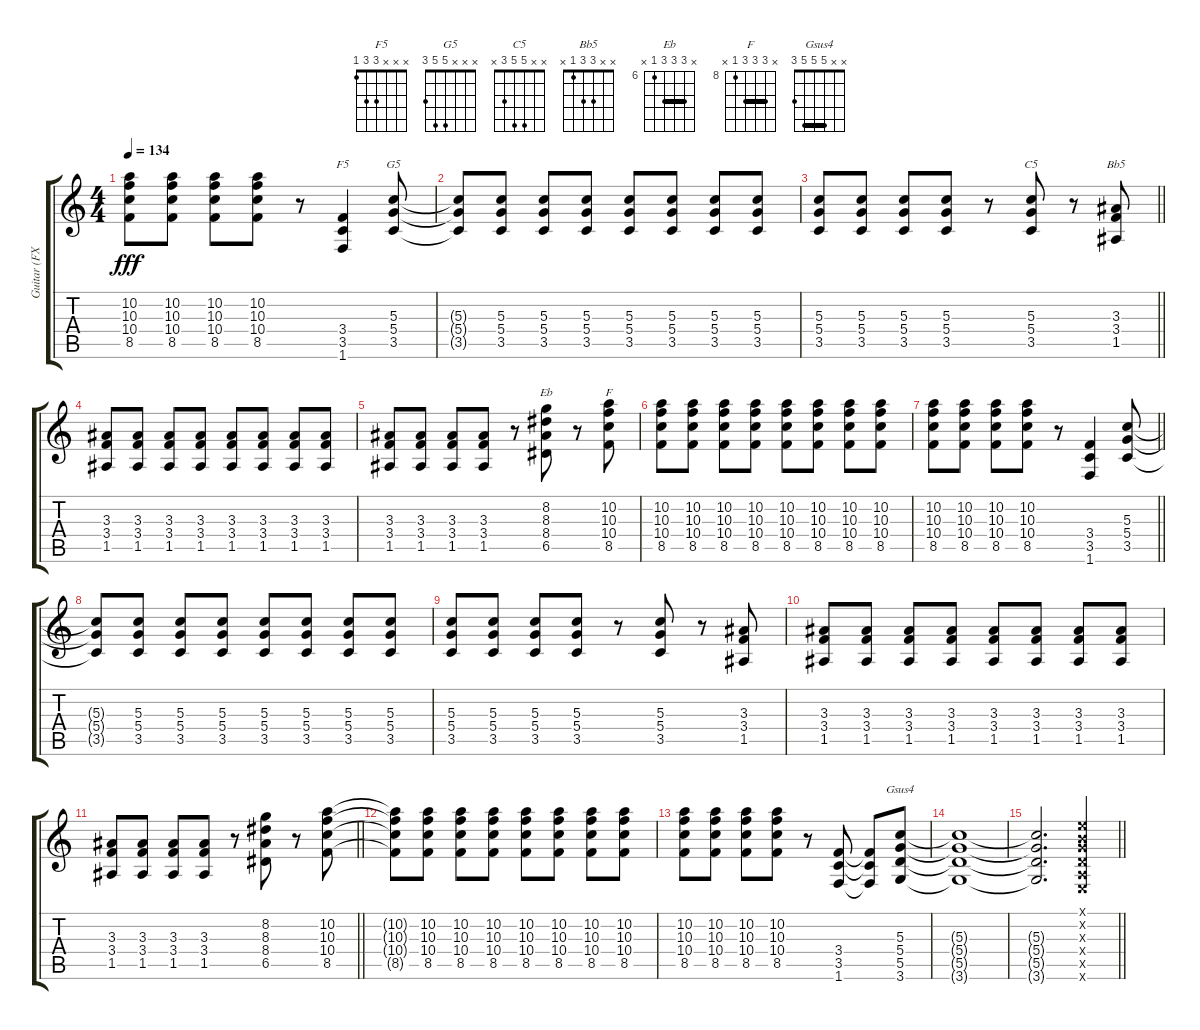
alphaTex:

\track ("Guitar (FX)" "Guitar (FX") {instrument overdrivenguitar}
\staff {score tabs}
\tuning (E4 B3 G3 D3 A2 E2) {hide}
\chord ("F5" x x x 3 3 1)
\chord ("G5" x x x 5 5 3)
\chord ("C5" x x 5 5 3 x)
\chord ("Bb5" x x 3 3 1 x)
\chord ("Eb" x 8 8 8 6 x) {firstfret 6 barre 8}
\chord ("F" x 10 10 10 8 x) {firstfret 8 barre 10}
\chord ("Gsus4" x x 5 5 5 3) {barre 5}
\ts (4 4)
\tempo 134
\clef g2
\ks c
(10.2 10.3 10.4 8.5).8{dy fff} (10.2 10.3 10.4 8.5).8 (10.2 10.3 10.4 8.5).8 (10.2 10.3 10.4 8.5).8 r.8 (3.4 3.5 1.6).4{ch "F5"} (5.3 5.4 3.5).8{ch "G5"} |
(5.3{t} 5.4{t} 3.5{t}).8 (5.3 5.4 3.5).8 (5.3 5.4 3.5).8 (5.3 5.4 3.5).8 (5.3 5.4 3.5).8 (5.3 5.4 3.5).8 (5.3 5.4 3.5).8 (5.3 5.4 3.5).8 |
\barLineRight lightlight
(5.3 5.4 3.5).8 (5.3 5.4 3.5).8 (5.3 5.4 3.5).8 (5.3 5.4 3.5).8 r.8 (5.3 5.4 3.5).8{ch "C5"} r.8 (3.3 3.4 1.5).8{ch "Bb5"} |
(3.3 3.4 1.5).8 (3.3 3.4 1.5).8 (3.3 3.4 1.5).8 (3.3 3.4 1.5).8 (3.3 3.4 1.5).8 (3.3 3.4 1.5).8 (3.3 3.4 1.5).8 (3.3 3.4 1.5).8 |
(3.3 3.4 1.5).8 (3.3 3.4 1.5).8 (3.3 3.4 1.5).8 (3.3 3.4 1.5).8 r.8 (8.2 8.3 8.4 6.5).8{ch "Eb"} r.8 (10.2 10.3 10.4 8.5).8{ch "F"} |
(10.2 10.3 10.4 8.5).8 (10.2 10.3 10.4 8.5).8 (10.2 10.3 10.4 8.5).8 (10.2 10.3 10.4 8.5).8 (10.2 10.3 10.4 8.5).8 (10.2 10.3 10.4 8.5).8 (10.2 10.3 10.4 8.5).8 (10.2 10.3 10.4 8.5).8 |
\barLineRight lightlight
(10.2 10.3 10.4 8.5).8 (10.2 10.3 10.4 8.5).8 (10.2 10.3 10.4 8.5).8 (10.2 10.3 10.4 8.5).8 r.8 (3.4 3.5 1.6).4 (5.3 5.4 3.5).8 |
(5.3{t} 5.4{t} 3.5{t}).8 (5.3 5.4 3.5).8 (5.3 5.4 3.5).8 (5.3 5.4 3.5).8 (5.3 5.4 3.5).8 (5.3 5.4 3.5).8 (5.3 5.4 3.5).8 (5.3 5.4 3.5).8 |
(5.3 5.4 3.5).8 (5.3 5.4 3.5).8 (5.3 5.4 3.5).8 (5.3 5.4 3.5).8 r.8 (5.3 5.4 3.5).8 r.8 (3.3 3.4 1.5).8 |
(3.3 3.4 1.5).8 (3.3 3.4 1.5).8 (3.3 3.4 1.5).8 (3.3 3.4 1.5).8 (3.3 3.4 1.5).8 (3.3 3.4 1.5).8 (3.3 3.4 1.5).8 (3.3 3.4 1.5).8 |
\barLineRight lightlight
(3.3 3.4 1.5).8 (3.3 3.4 1.5).8 (3.3 3.4 1.5).8 (3.3 3.4 1.5).8 r.8 (8.2 8.3 8.4 6.5).8 r.8 (10.2 10.3 10.4 8.5).8 |
(10.2{t} 10.3{t} 10.4{t} 8.5{t}).8 (10.2 10.3 10.4 8.5).8 (10.2 10.3 10.4 8.5).8 (10.2 10.3 10.4 8.5).8 (10.2 10.3 10.4 8.5).8 (10.2 10.3 10.4 8.5).8 (10.2 10.3 10.4 8.5).8 (10.2 10.3 10.4 8.5).8 |
(10.2 10.3 10.4 8.5).8 (10.2 10.3 10.4 8.5).8 (10.2 10.3 10.4 8.5).8 (10.2 10.3 10.4 8.5).8 r.8 (3.4 3.5 1.6).8 (3.4{t} 3.5{t} 1.6{t}).8 (5.3 5.4 5.5 3.6).8{ch "Gsus4"} |
(5.3{t} 5.4{t} 5.5{t} 3.6{t}).1 |
\barLineRight lightlight
(5.3{t} 5.4{t} 5.5{t} 3.6{t}).2{d} (0.1{x} 0.2{x} 0.3{x} 0.4{x} 0.5{x} 0.6{x}).4
